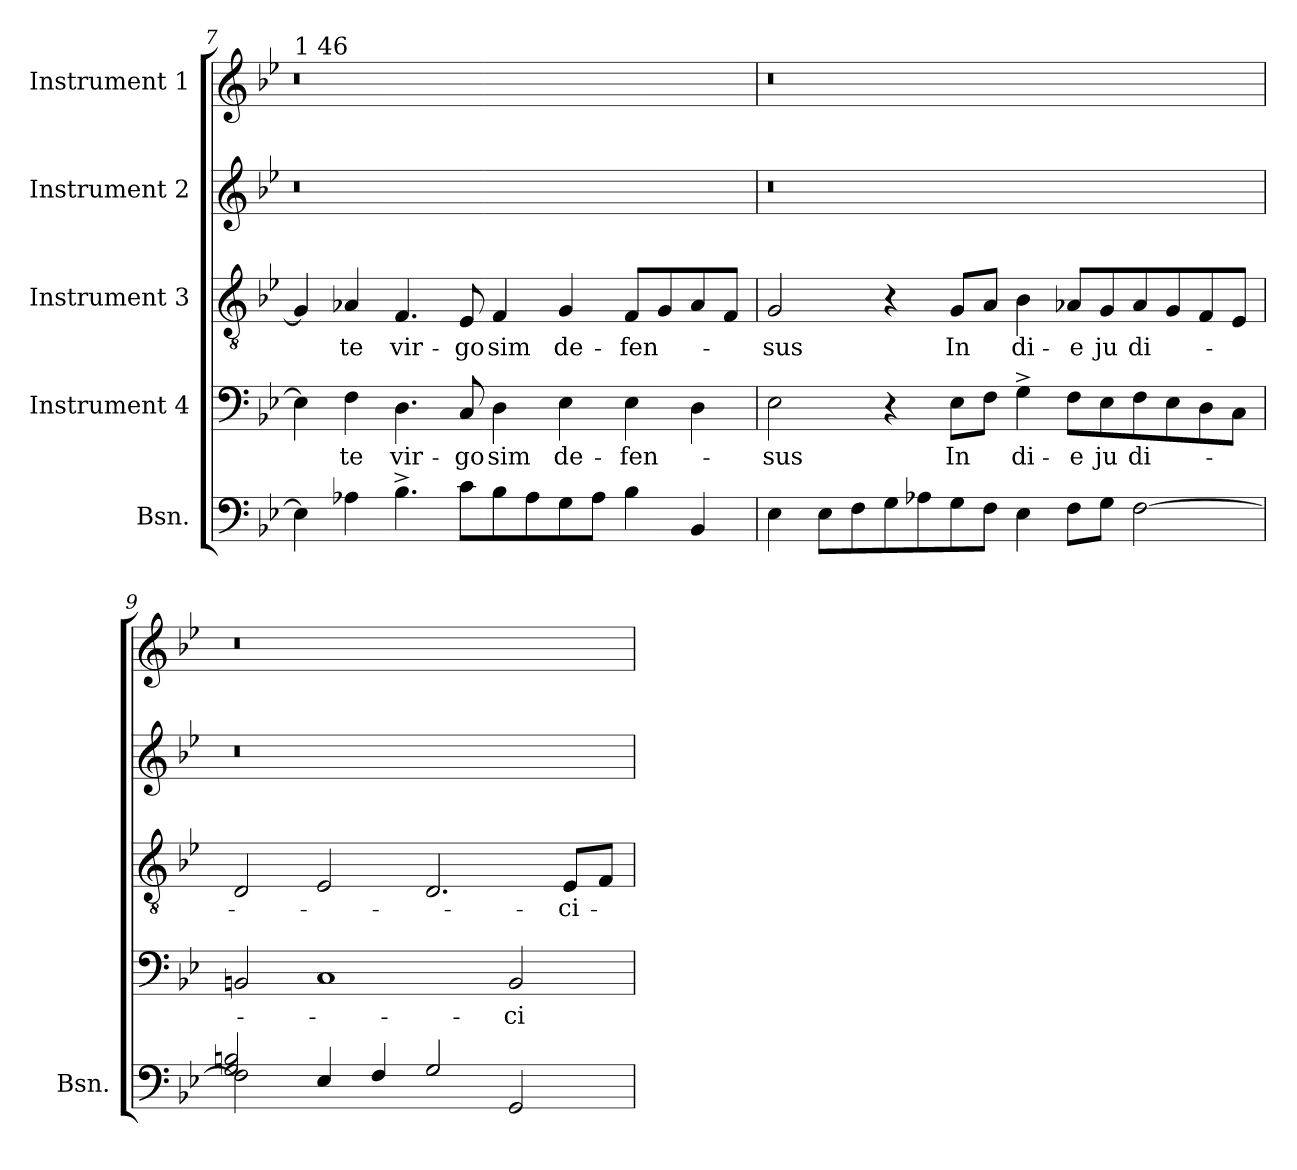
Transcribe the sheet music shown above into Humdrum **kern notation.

**kern	**kern	**text	**kern	**text	**kern	**kern
*part5	*part4	*part4	*part3	*part3	*part2	*part1
*staff5	*staff4	*staff4	*staff3	*staff3	*staff2	*staff1
*I"Bsn.	*I"Instrument 4	*	*I"Instrument 3	*	*I"Instrument 2	*I"Instrument 1
*I'Bsn.	*	*	*	*	*	*
!!LO:LB:g=z
*clefF4	*clefF4	*	*clefGv2	*	*clefG2	*clefG2
*k[b-e-]	*k[b-e-]	*	*k[b-e-]	*	*k[b-e-]	*k[b-e-]
*B-:	*B-:	*	*B-:	*	*B-:	*B-:
=7	=7	=7	=7	=7	=7	=7
!	!	!	!	!	!	!LO:TX:a:t=1 46
4E-\]	4E-\]	.	4G/]	.	0r	0r
!	!	!LO:LY:b:cj	!	!LO:LY:b:cj	!	!
4A-X\	4F\	te	4A-X/	te	.	.
!	!	!LO:LY:b:cj	!	!LO:LY:b:cj	!	!
4.B-^>\	4.D\	vir-	4.F/	vir-	.	.
!	!	!LO:LY:b:cj	!	!LO:LY:b:cj	!	!
8c\L	8C/	-go	8E-/	-go	.	.
!	!	!LO:LY:b:cj	!	!LO:LY:b:cj	!	!
8B-\	4D\	sim	4F/	sim	.	.
8A-\	.	.	.	.	.	.
!	!	!LO:LY:b:cj	!	!LO:LY:b:cj	!	!
8G\	4E-\	de-	4G/	de-	.	.
8A-\J	.	.	.	.	.	.
!	!	!LO:LY:b:cj	!	!LO:LY:b:cj	!	!
4B-\	4E-\	-fen-	8F/L	-fen-	.	.
.	.	.	8G/	.	.	.
4BB-/	4D\	.	8A-/	.	.	.
.	.	.	8F/J	.	.	.
=8	=8	=8	=8	=8	=8	=8
!	!	!LO:LY:b:cj	!	!LO:LY:b:cj	!	!
4E-\	2E-\	-sus	2G/	-sus	0r	0r
8E-\L	.	.	.	.	.	.
8F\	.	.	.	.	.	.
8G\	4r	.	4r	.	.	.
8A-X\	.	.	.	.	.	.
!	!	!LO:LY:b:cj	!	!LO:LY:b:cj	!	!
8G\	8E-\L	In	8G/L	In	.	.
8F\J	8F\J	.	8A/J	.	.	.
!	!	!LO:LY:b:cj	!	!LO:LY:b:cj	!	!
4E-\	4G^>\	di-	4B-\	di-	.	.
!	!	!LO:LY:b:cj	!	!LO:LY:b:cj	!	!
8F\L	8F\L	-e	8A-X/L	-e	.	.
!	!	!LO:LY:b:cj	!	!LO:LY:b:cj	!	!
8G\J	8E-\	ju	8G/	ju	.	.
!	!	!LO:LY:b:cj	!	!LO:LY:b:cj	!	!
[<2F\	8F\	di-	8A-/	di-	.	.
.	8E-\	.	8G/	.	.	.
.	8D\	.	8F/	.	.	.
.	8C\J	.	8E-/J	.	.	.
=9	=9	=9	=9	=9	=9	=9
*^	*	*	*	*	*	*
2F\]	2Bn/ 2G/	2BBn/	.	2D/	.	0r	0r
4E-/	1.ryy	1C	.	2E-/	.	.	.
4F/	.	.	.	.	.	.	.
2G/	.	.	.	2.D/	.	.	.
!	!	!	!LO:LY:b:cj	!	!	!	!
2GG/	.	2BB/	-ci-	.	.	.	.
!	!	!	!	!	!LO:LY:b:cj	!	!
.	.	.	.	8E-/L	-ci-	.	.
.	.	.	.	8F/J	.	.	.
*v	*v	*	*	*	*	*	*
=	=	=	=	=	=	=
*-	*-	*-	*-	*-	*-	*-
